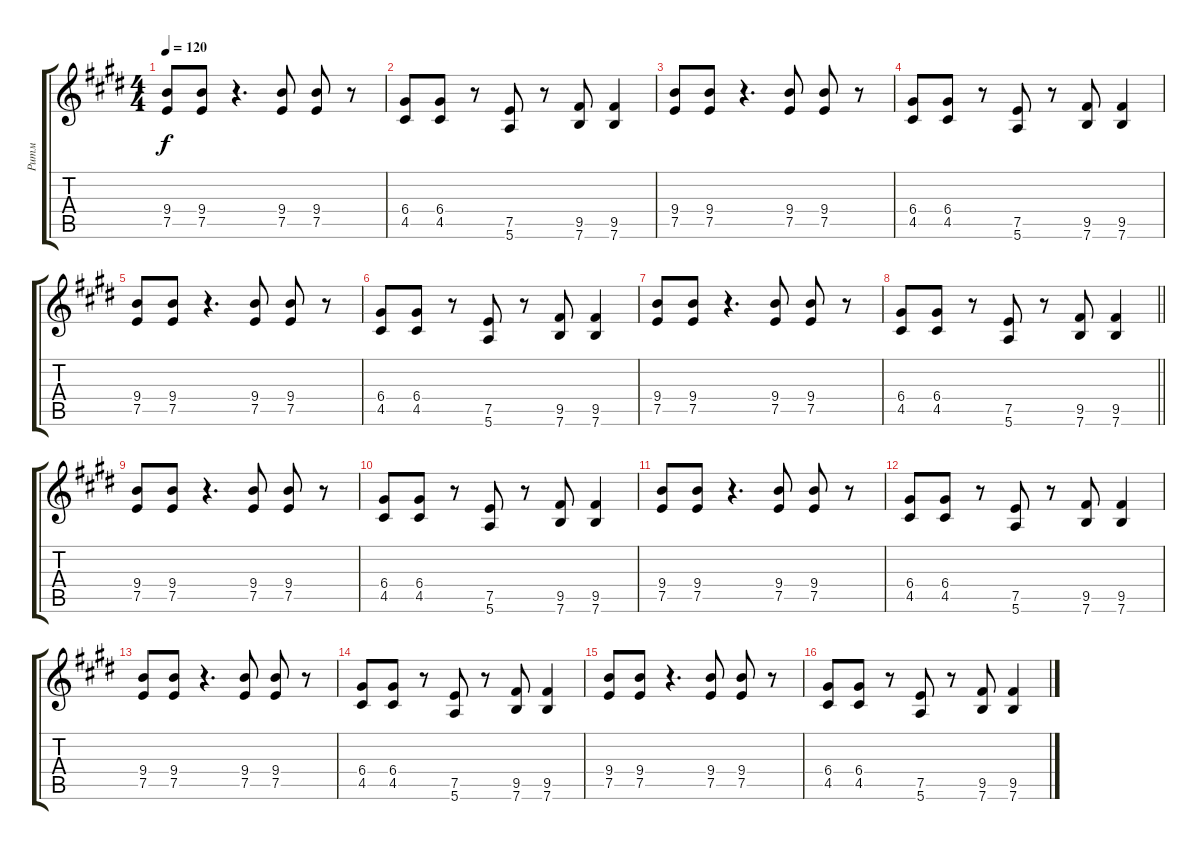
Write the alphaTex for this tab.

\track ("Ритм" "Ритм") {instrument distortionguitar}
\staff {score tabs}
\tuning (E4 B3 G3 D3 A2 E2) {hide}
\ts (4 4)
\tempo 120
\clef g2
\ks e
(9.4 7.5).8{dy f instrument distortionguitar} (9.4 7.5).8 r.4{d} (9.4 7.5).8 (9.4 7.5).8 r.8 |
(6.4 4.5).8 (6.4 4.5).8 r.8 (7.5 5.6).8 r.8 (9.5 7.6).8 (9.5 7.6).4 |
(9.4 7.5).8 (9.4 7.5).8 r.4{d} (9.4 7.5).8 (9.4 7.5).8 r.8 |
(6.4 4.5).8 (6.4 4.5).8 r.8 (7.5 5.6).8 r.8 (9.5 7.6).8 (9.5 7.6).4 |
(9.4 7.5).8 (9.4 7.5).8 r.4{d} (9.4 7.5).8 (9.4 7.5).8 r.8 |
(6.4 4.5).8 (6.4 4.5).8 r.8 (7.5 5.6).8 r.8 (9.5 7.6).8 (9.5 7.6).4 |
(9.4 7.5).8 (9.4 7.5).8 r.4{d} (9.4 7.5).8 (9.4 7.5).8 r.8 |
\barLineRight lightlight
(6.4 4.5).8 (6.4 4.5).8 r.8 (7.5 5.6).8 r.8 (9.5 7.6).8 (9.5 7.6).4 |
(9.4 7.5).8 (9.4 7.5).8 r.4{d} (9.4 7.5).8 (9.4 7.5).8 r.8 |
(6.4 4.5).8 (6.4 4.5).8 r.8 (7.5 5.6).8 r.8 (9.5 7.6).8 (9.5 7.6).4 |
(9.4 7.5).8 (9.4 7.5).8 r.4{d} (9.4 7.5).8 (9.4 7.5).8 r.8 |
(6.4 4.5).8 (6.4 4.5).8 r.8 (7.5 5.6).8 r.8 (9.5 7.6).8 (9.5 7.6).4 |
(9.4 7.5).8 (9.4 7.5).8 r.4{d} (9.4 7.5).8 (9.4 7.5).8 r.8 |
(6.4 4.5).8 (6.4 4.5).8 r.8 (7.5 5.6).8 r.8 (9.5 7.6).8 (9.5 7.6).4 |
(9.4 7.5).8 (9.4 7.5).8 r.4{d} (9.4 7.5).8 (9.4 7.5).8 r.8 |
(6.4 4.5).8 (6.4 4.5).8 r.8 (7.5 5.6).8 r.8 (9.5 7.6).8 (9.5 7.6).4
